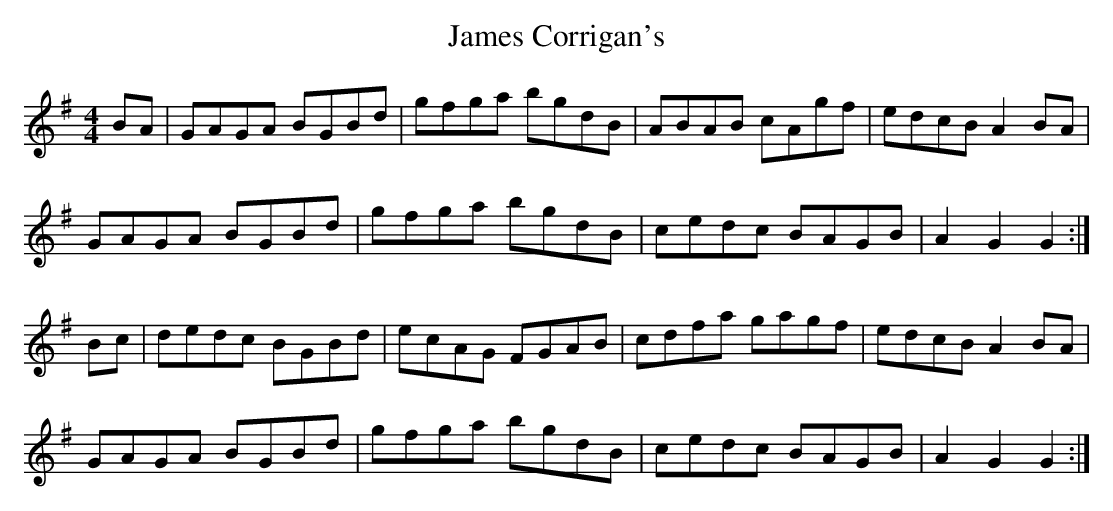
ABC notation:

X:1
T: James Corrigan's
L: 1/8
M: 4/4
K: G
BA|GAGA BGBd|gfga bgdB|ABAB cAgf|edcB A2 BA|
GAGA BGBd|gfga bgdB|cedc BAGB|A2 G2 G2 :|
Bc|dedc BGBd|ecAG FGAB|cdfa gagf|edcB A2 BA|
GAGA BGBd|gfga bgdB|cedc BAGB|A2 G2 G2 :|
